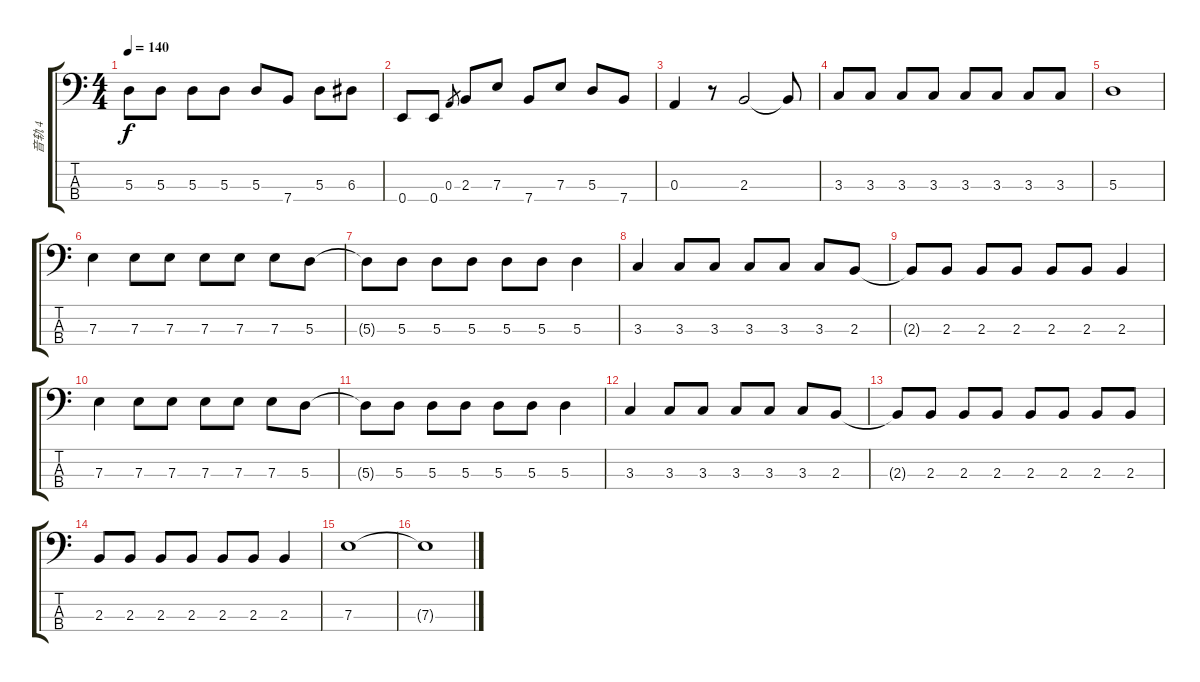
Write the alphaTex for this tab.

\track ("音轨 4" "音轨 4") {instrument electricbassfinger}
\staff {score tabs}
\tuning (G2 D2 A1 E1) {hide}
\ts (4 4)
\tempo 140
\clef f4
\ks c
5.3{t}.8{dy f} 5.3.8 5.3.8 5.3.8 5.3.8 7.4.8 5.3.8 6.3.8 |
0.4.8 0.4.8 0.3.8{gr} 2.3.8 7.3.8 7.4.8 7.3.8 5.3.8 7.4.8 |
0.3.4 r.8 2.3.2 2.3{t}.8 |
3.3.8 3.3.8 3.3.8 3.3.8 3.3.8 3.3.8 3.3.8 3.3.8 |
5.3.1 |
7.3.4 7.3.8 7.3.8 7.3.8 7.3.8 7.3.8 5.3.8 |
5.3{t}.8 5.3.8 5.3.8 5.3.8 5.3.8 5.3.8 5.3.4 |
3.3.4 3.3.8 3.3.8 3.3.8 3.3.8 3.3.8 2.3.8 |
2.3{t}.8 2.3.8 2.3.8 2.3.8 2.3.8 2.3.8 2.3.4 |
7.3.4 7.3.8 7.3.8 7.3.8 7.3.8 7.3.8 5.3.8 |
5.3{t}.8 5.3.8 5.3.8 5.3.8 5.3.8 5.3.8 5.3.4 |
3.3.4 3.3.8 3.3.8 3.3.8 3.3.8 3.3.8 2.3.8 |
2.3{t}.8 2.3.8 2.3.8 2.3.8 2.3.8 2.3.8 2.3.8 2.3.8 |
2.3.8 2.3.8 2.3.8 2.3.8 2.3.8 2.3.8 2.3.4 |
7.3.1 |
7.3{t}.1
